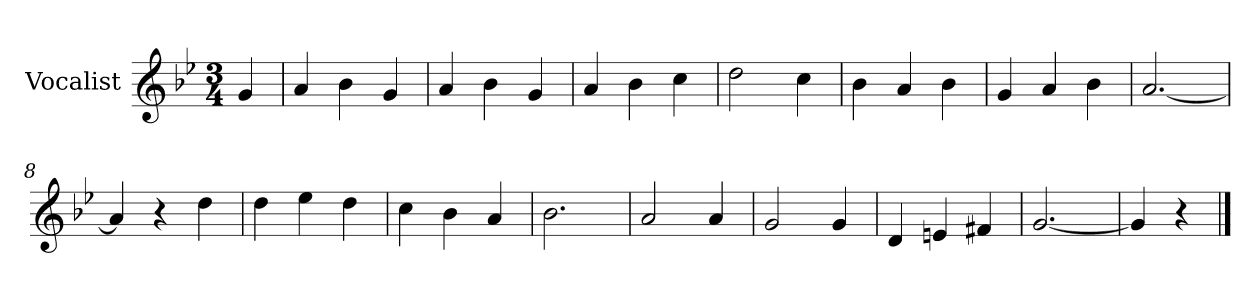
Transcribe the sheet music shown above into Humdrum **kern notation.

**kern
*part1
*staff1
*I"Vocalist
*k[b-e-]
*g:
*M3/4
=
4g
=1
4a
4b-
4g
=2
4a
4b-
4g
=3
4a
4b-
4cc
=4
2dd
4cc
=5
4b-
4a
4b-
=6
4g
4a
4b-
=7
[2.a
=8
4a]
4r
4dd
=9
4dd
4ee-
4dd
=10
4cc
4b-
4a
=11
2.b-
=12
2a
4a
=13
2g
4g
=14
4d
4en
4f#X
=15
[2.g
=16
4g]
4r
==
*-
